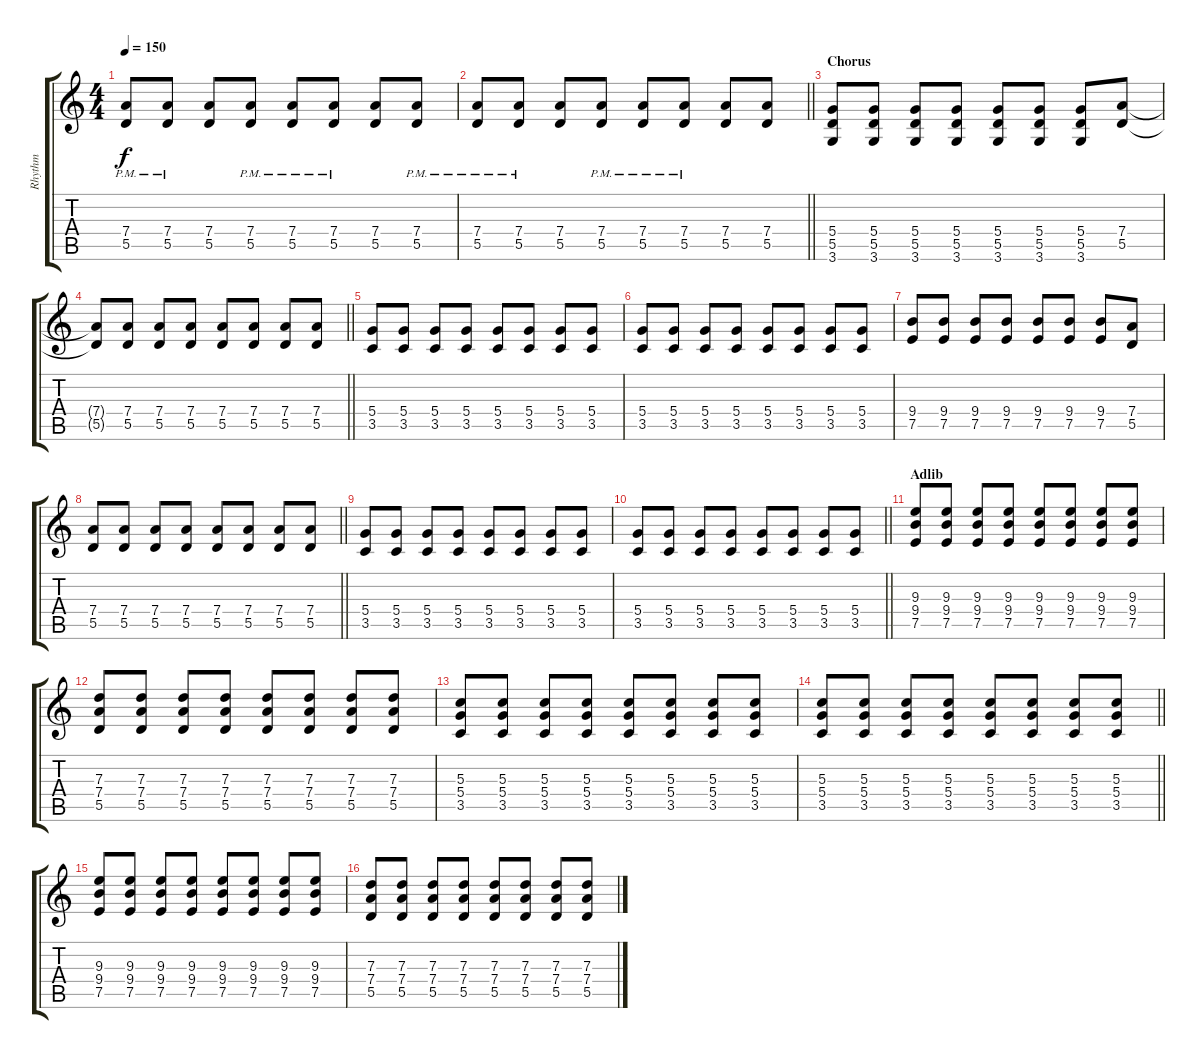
\track ("Rhythm" "Rhythm") {instrument distortionguitar}
\staff {score tabs}
\tuning (E4 B3 G3 D3 A2 E2) {hide}
\ts (4 4)
\tempo 150
\clef g2
\ks c
(7.4{pm} 5.5{pm}).8{dy f} (7.4{pm} 5.5{pm}).8 (7.4 5.5).8 (7.4{pm} 5.5{pm}).8 (7.4{pm} 5.5{pm}).8 (7.4{pm} 5.5{pm}).8 (7.4 5.5).8 (7.4{pm} 5.5{pm}).8 |
\barLineRight lightlight
(7.4{pm} 5.5{pm}).8 (7.4{pm} 5.5{pm}).8 (7.4 5.5).8 (7.4{pm} 5.5{pm}).8 (7.4{pm} 5.5{pm}).8 (7.4{pm} 5.5{pm}).8 (7.4 5.5).8 (7.4 5.5).8 |
\section ("" "Chorus")
(5.4 5.5 3.6).8 (5.4 5.5 3.6).8 (5.4 5.5 3.6).8 (5.4 5.5 3.6).8 (5.4 5.5 3.6).8 (5.4 5.5 3.6).8 (5.4 5.5 3.6).8 (7.4 5.5).8 |
\barLineRight lightlight
(7.4{t} 5.5{t}).8 (7.4 5.5).8 (7.4 5.5).8 (7.4 5.5).8 (7.4 5.5).8 (7.4 5.5).8 (7.4 5.5).8 (7.4 5.5).8 |
(5.4 3.5).8 (5.4 3.5).8 (5.4 3.5).8 (5.4 3.5).8 (5.4 3.5).8 (5.4 3.5).8 (5.4 3.5).8 (5.4 3.5).8 |
(5.4 3.5).8 (5.4 3.5).8 (5.4 3.5).8 (5.4 3.5).8 (5.4 3.5).8 (5.4 3.5).8 (5.4 3.5).8 (5.4 3.5).8 |
(9.4 7.5).8 (9.4 7.5).8 (9.4 7.5).8 (9.4 7.5).8 (9.4 7.5).8 (9.4 7.5).8 (9.4 7.5).8 (7.4 5.5).8 |
\barLineRight lightlight
(7.4 5.5).8 (7.4 5.5).8 (7.4 5.5).8 (7.4 5.5).8 (7.4 5.5).8 (7.4 5.5).8 (7.4 5.5).8 (7.4 5.5).8 |
(5.4 3.5).8 (5.4 3.5).8 (5.4 3.5).8 (5.4 3.5).8 (5.4 3.5).8 (5.4 3.5).8 (5.4 3.5).8 (5.4 3.5).8 |
\barLineRight lightlight
(5.4 3.5).8 (5.4 3.5).8 (5.4 3.5).8 (5.4 3.5).8 (5.4 3.5).8 (5.4 3.5).8 (5.4 3.5).8 (5.4 3.5).8 |
\section ("" "Adlib")
(9.3 9.4 7.5).8 (9.3 9.4 7.5).8 (9.3 9.4 7.5).8 (9.3 9.4 7.5).8 (9.3 9.4 7.5).8 (9.3 9.4 7.5).8 (9.3 9.4 7.5).8 (9.3 9.4 7.5).8 |
(7.3 7.4 5.5).8 (7.3 7.4 5.5).8 (7.3 7.4 5.5).8 (7.3 7.4 5.5).8 (7.3 7.4 5.5).8 (7.3 7.4 5.5).8 (7.3 7.4 5.5).8 (7.3 7.4 5.5).8 |
(5.3 5.4 3.5).8 (5.3 5.4 3.5).8 (5.3 5.4 3.5).8 (5.3 5.4 3.5).8 (5.3 5.4 3.5).8 (5.3 5.4 3.5).8 (5.3 5.4 3.5).8 (5.3 5.4 3.5).8 |
\barLineRight lightlight
(5.3 5.4 3.5).8 (5.3 5.4 3.5).8 (5.3 5.4 3.5).8 (5.3 5.4 3.5).8 (5.3 5.4 3.5).8 (5.3 5.4 3.5).8 (5.3 5.4 3.5).8 (5.3 5.4 3.5).8 |
(9.3 9.4 7.5).8 (9.3 9.4 7.5).8 (9.3 9.4 7.5).8 (9.3 9.4 7.5).8 (9.3 9.4 7.5).8 (9.3 9.4 7.5).8 (9.3 9.4 7.5).8 (9.3 9.4 7.5).8 |
(7.3 7.4 5.5).8 (7.3 7.4 5.5).8 (7.3 7.4 5.5).8 (7.3 7.4 5.5).8 (7.3 7.4 5.5).8 (7.3 7.4 5.5).8 (7.3 7.4 5.5).8 (7.3 7.4 5.5).8
